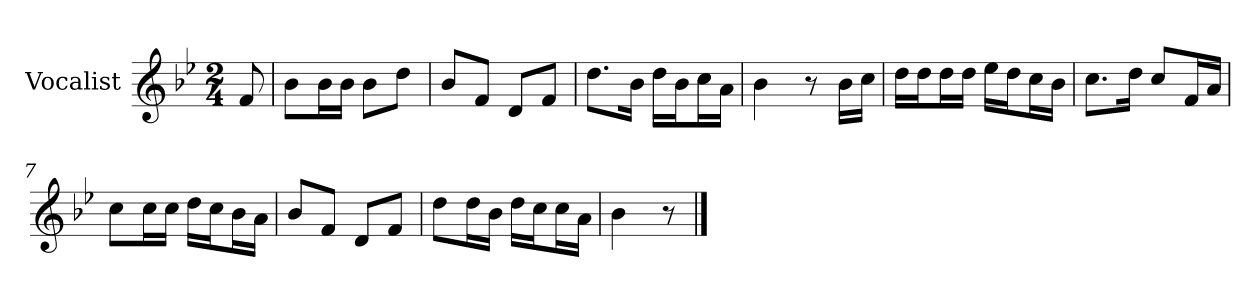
**kern
*part1
*staff1
*I"Vocalist
*k[b-e-]
*B-:
*M2/4
=
8f
=1
8b-L
16b-L
16b-JJ
8b-L
8ddJ
=2
8b-L
8fJ
8dL
8fJ
=3
8.ddL
16b-Jk
16ddLL
16b-J
16ccL
16aJJ
=4
4b-
8r
16b-LL
16ccJJ
=5
16ddLL
16ddJ
16ddL
16ddJJ
16ee-LL
16ddJ
16ccL
16b-JJ
=6
8.ccL
16ddJk
8ccL
16fL
16aJJ
=7
8ccL
16ccL
16ccJJ
16ddLL
16ccJ
16b-L
16aJJ
=8
8b-L
8fJ
8dL
8fJ
=9
8ddL
16ddL
16b-JJ
16ddLL
16ccJ
16ccL
16aJJ
=10
4b-
8r
==
*-
